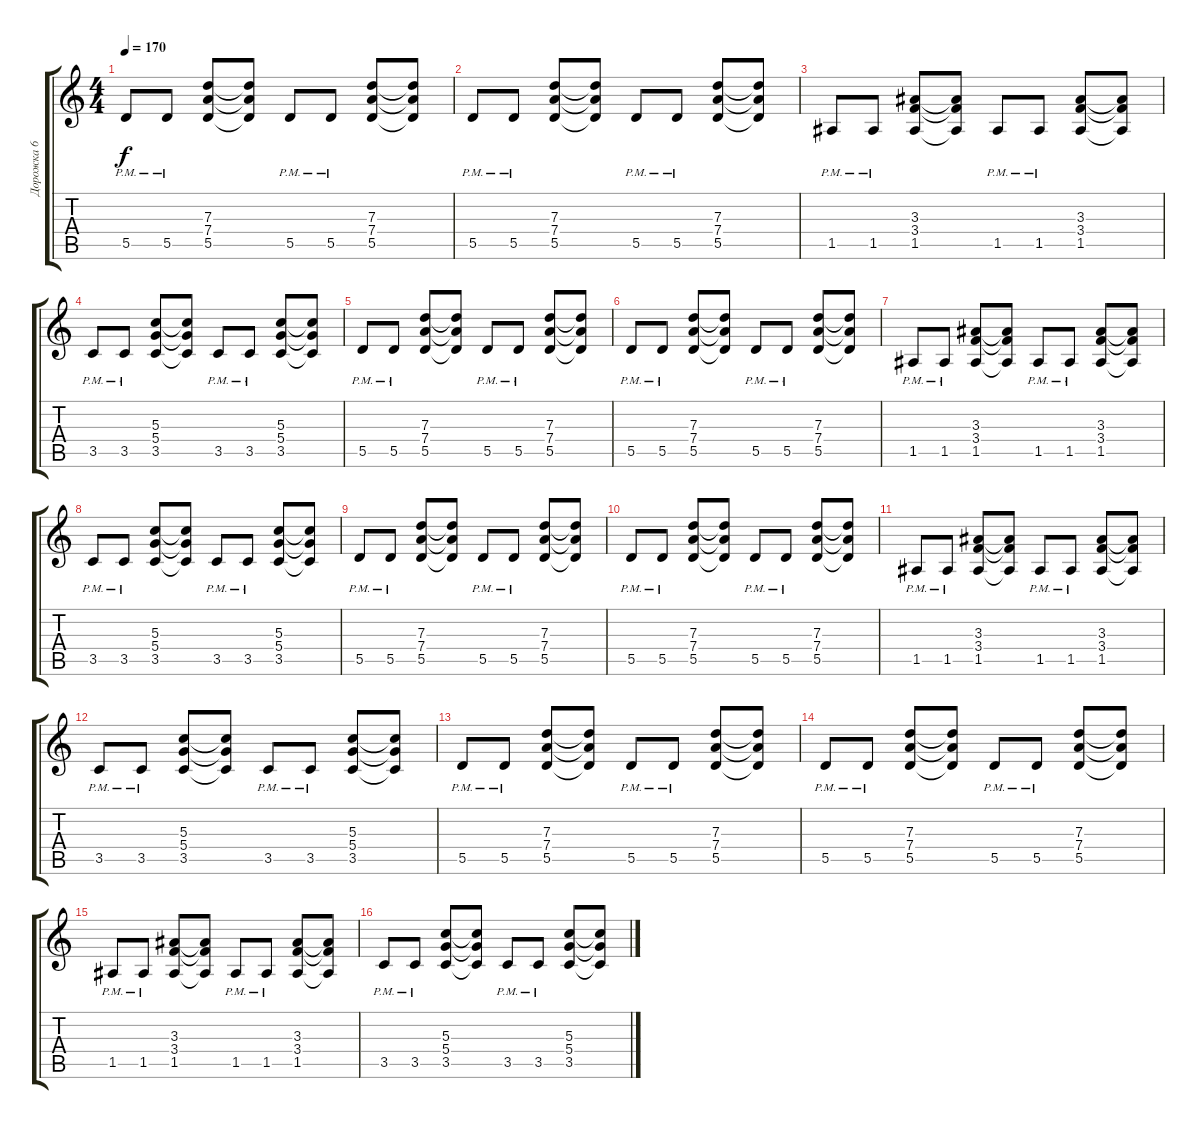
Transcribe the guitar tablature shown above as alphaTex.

\track ("Дорожка 6" "Дорожка 6") {instrument distortionguitar}
\staff {score tabs}
\tuning (E4 B3 G3 D3 A2 E2) {hide}
\ts (4 4)
\tempo 170
\clef g2
\ks c
5.5{pm}.8{dy f instrument electricguitarclean} 5.5{pm}.8 (7.3 7.4 5.5).8 (7.3{t} 7.4{t} 5.5{t}).8 5.5{pm}.8 5.5{pm}.8 (7.3 7.4 5.5).8 (7.3{t} 7.4{t} 5.5{t}).8 |
5.5{pm}.8 5.5{pm}.8 (7.3 7.4 5.5).8 (7.3{t} 7.4{t} 5.5{t}).8 5.5{pm}.8 5.5{pm}.8 (7.3 7.4 5.5).8 (7.3{t} 7.4{t} 5.5{t}).8 |
1.5{pm}.8 1.5{pm}.8 (3.3 3.4 1.5).8 (3.3{t} 3.4{t} 1.5{t}).8 1.5{pm}.8 1.5{pm}.8 (3.3 3.4 1.5).8 (3.3{t} 3.4{t} 1.5{t}).8 |
3.5{pm}.8 3.5{pm}.8 (5.3 5.4 3.5).8 (5.3{t} 5.4{t} 3.5{t}).8 3.5{pm}.8 3.5{pm}.8 (5.3 5.4 3.5).8 (5.3{t} 5.4{t} 3.5{t}).8 |
5.5{pm}.8 5.5{pm}.8 (7.3 7.4 5.5).8 (7.3{t} 7.4{t} 5.5{t}).8 5.5{pm}.8 5.5{pm}.8 (7.3 7.4 5.5).8 (7.3{t} 7.4{t} 5.5{t}).8 |
5.5{pm}.8 5.5{pm}.8 (7.3 7.4 5.5).8 (7.3{t} 7.4{t} 5.5{t}).8 5.5{pm}.8 5.5{pm}.8 (7.3 7.4 5.5).8 (7.3{t} 7.4{t} 5.5{t}).8 |
1.5{pm}.8 1.5{pm}.8 (3.3 3.4 1.5).8 (3.3{t} 3.4{t} 1.5{t}).8 1.5{pm}.8 1.5{pm}.8 (3.3 3.4 1.5).8 (3.3{t} 3.4{t} 1.5{t}).8 |
3.5{pm}.8 3.5{pm}.8 (5.3 5.4 3.5).8 (5.3{t} 5.4{t} 3.5{t}).8 3.5{pm}.8 3.5{pm}.8 (5.3 5.4 3.5).8 (5.3{t} 5.4{t} 3.5{t}).8 |
5.5{pm}.8{instrument electricguitarclean} 5.5{pm}.8 (7.3 7.4 5.5).8 (7.3{t} 7.4{t} 5.5{t}).8 5.5{pm}.8 5.5{pm}.8 (7.3 7.4 5.5).8 (7.3{t} 7.4{t} 5.5{t}).8 |
5.5{pm}.8 5.5{pm}.8 (7.3 7.4 5.5).8 (7.3{t} 7.4{t} 5.5{t}).8 5.5{pm}.8 5.5{pm}.8 (7.3 7.4 5.5).8 (7.3{t} 7.4{t} 5.5{t}).8 |
1.5{pm}.8 1.5{pm}.8 (3.3 3.4 1.5).8 (3.3{t} 3.4{t} 1.5{t}).8 1.5{pm}.8 1.5{pm}.8 (3.3 3.4 1.5).8 (3.3{t} 3.4{t} 1.5{t}).8 |
3.5{pm}.8 3.5{pm}.8 (5.3 5.4 3.5).8 (5.3{t} 5.4{t} 3.5{t}).8 3.5{pm}.8 3.5{pm}.8 (5.3 5.4 3.5).8 (5.3{t} 5.4{t} 3.5{t}).8 |
5.5{pm}.8 5.5{pm}.8 (7.3 7.4 5.5).8 (7.3{t} 7.4{t} 5.5{t}).8 5.5{pm}.8 5.5{pm}.8 (7.3 7.4 5.5).8 (7.3{t} 7.4{t} 5.5{t}).8 |
5.5{pm}.8 5.5{pm}.8 (7.3 7.4 5.5).8 (7.3{t} 7.4{t} 5.5{t}).8 5.5{pm}.8 5.5{pm}.8 (7.3 7.4 5.5).8 (7.3{t} 7.4{t} 5.5{t}).8 |
1.5{pm}.8 1.5{pm}.8 (3.3 3.4 1.5).8 (3.3{t} 3.4{t} 1.5{t}).8 1.5{pm}.8 1.5{pm}.8 (3.3 3.4 1.5).8 (3.3{t} 3.4{t} 1.5{t}).8 |
3.5{pm}.8 3.5{pm}.8 (5.3 5.4 3.5).8 (5.3{t} 5.4{t} 3.5{t}).8 3.5{pm}.8 3.5{pm}.8 (5.3 5.4 3.5).8 (5.3{t} 5.4{t} 3.5{t}).8
